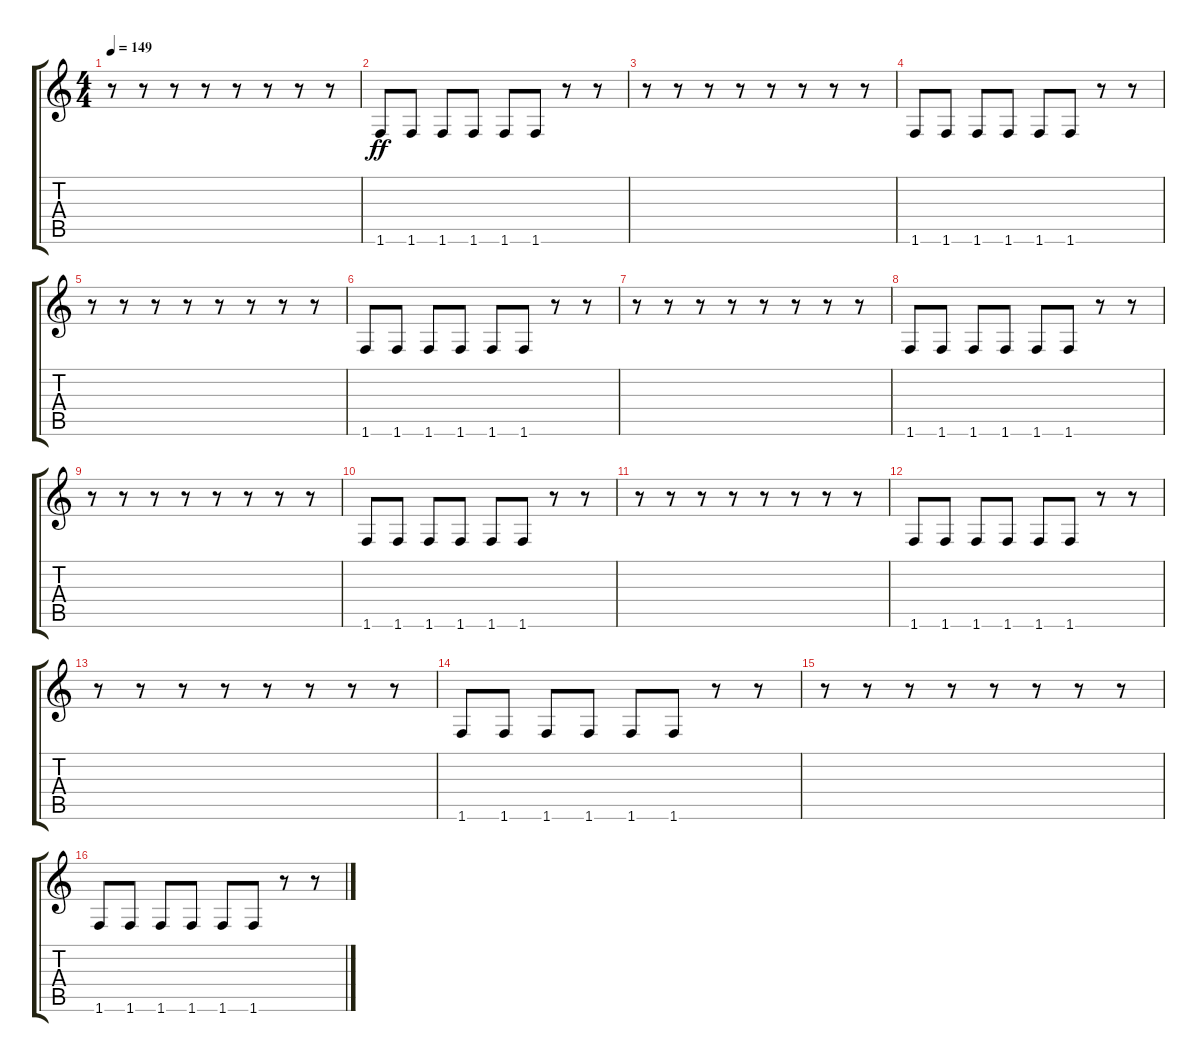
\track "" {instrument electricbasspick}
\staff {score tabs}
\tuning (E4 B3 G3 D3 A2 E2) {hide}
\ts (4 4)
\tempo 149
\clef g2
\ks c
r.8{dy ff} r.8 r.8 r.8 r.8 r.8 r.8 r.8 |
1.6.8 1.6.8 1.6.8 1.6.8 1.6.8 1.6.8 r.8 r.8 |
r.8 r.8 r.8 r.8 r.8 r.8 r.8 r.8 |
1.6.8 1.6.8 1.6.8 1.6.8 1.6.8 1.6.8 r.8 r.8 |
r.8 r.8 r.8 r.8 r.8 r.8 r.8 r.8 |
1.6.8 1.6.8 1.6.8 1.6.8 1.6.8 1.6.8 r.8 r.8 |
r.8 r.8 r.8 r.8 r.8 r.8 r.8 r.8 |
1.6.8 1.6.8 1.6.8 1.6.8 1.6.8 1.6.8 r.8 r.8 |
r.8 r.8 r.8 r.8 r.8 r.8 r.8 r.8 |
1.6.8 1.6.8 1.6.8 1.6.8 1.6.8 1.6.8 r.8 r.8 |
r.8 r.8 r.8 r.8 r.8 r.8 r.8 r.8 |
1.6.8 1.6.8 1.6.8 1.6.8 1.6.8 1.6.8 r.8 r.8 |
r.8 r.8 r.8 r.8 r.8 r.8 r.8 r.8 |
1.6.8 1.6.8 1.6.8 1.6.8 1.6.8 1.6.8 r.8 r.8 |
r.8 r.8 r.8 r.8 r.8 r.8 r.8 r.8 |
1.6.8 1.6.8 1.6.8 1.6.8 1.6.8 1.6.8 r.8 r.8
